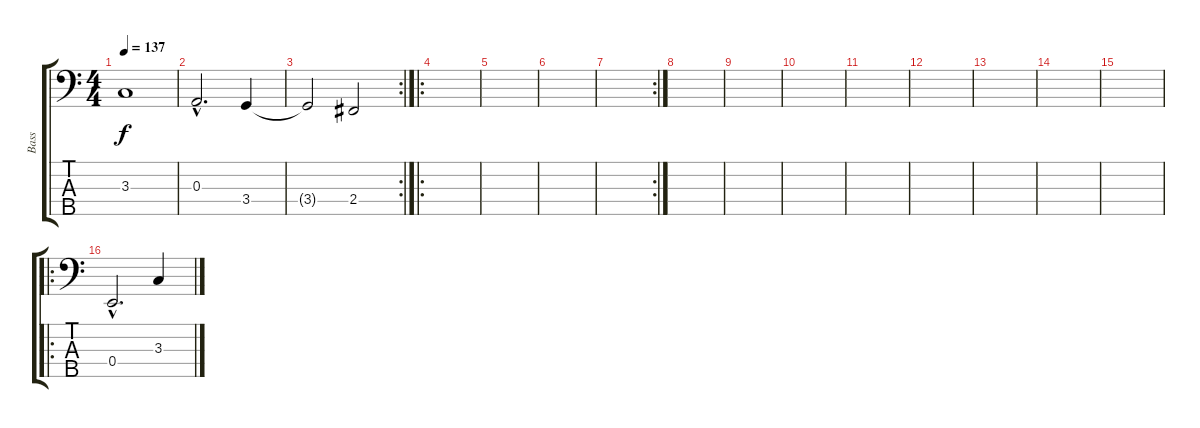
\track ("Bass" "Bass") {instrument electricbassfinger}
\staff {score tabs}
\tuning (G2 D2 A1 E1 B0) {hide}
\ts (4 4)
\tempo 137
\clef f4
\ks c
3.3{t}.1{dy f} |
0.3{hac}.2{d} 3.4.4 |
\rc 2
3.4{t}.2 2.4.2 |
\ro
|
|
|
\rc 2
|
|
|
|
|
|
|
|
|
\ro
0.4{hac}.2{d} 3.3.4
